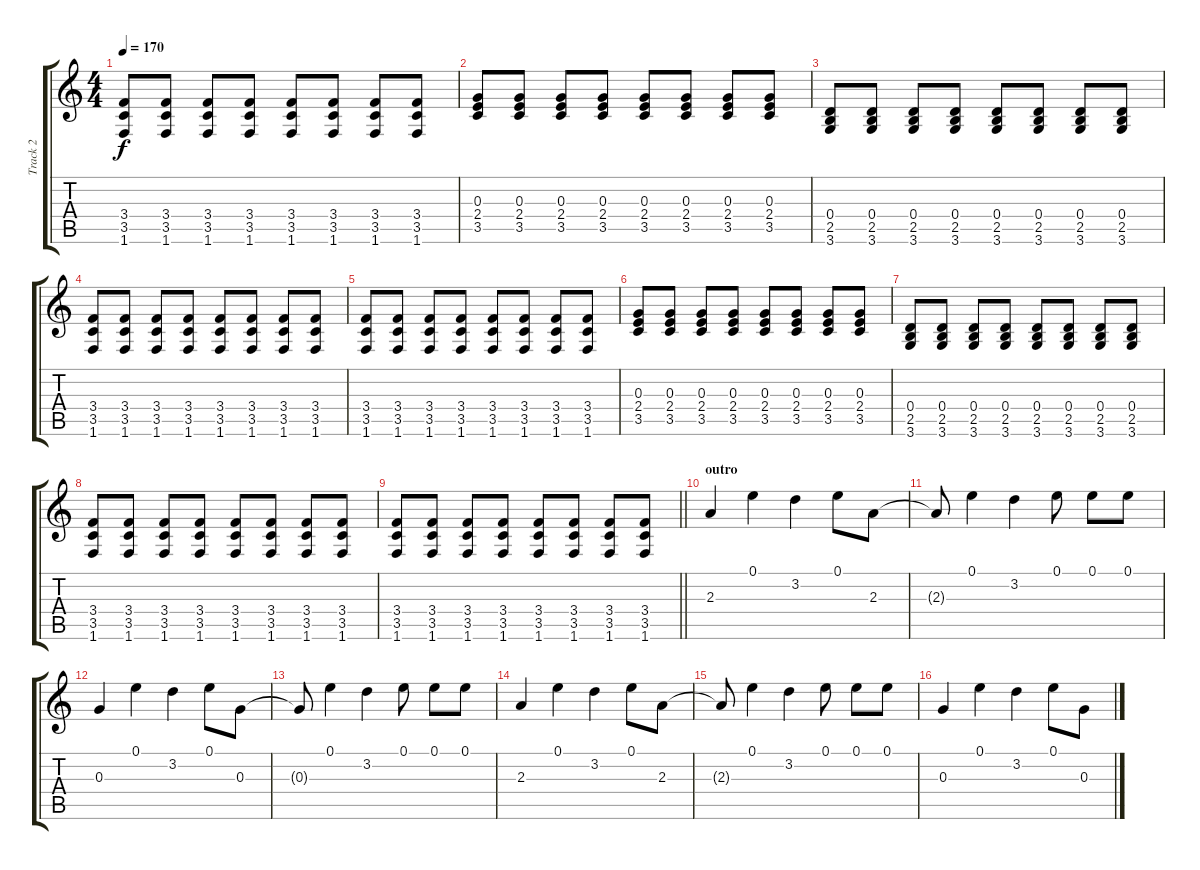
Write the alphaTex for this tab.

\track ("Track 2" "Track 2") {instrument electricguitarjazz}
\staff {score tabs}
\tuning (E4 B3 G3 D3 A2 E2) {hide}
\ts (4 4)
\tempo 170
\clef g2
\ks c
(3.4 3.5 1.6).8{dy f} (3.4 3.5 1.6).8 (3.4 3.5 1.6).8 (3.4 3.5 1.6).8 (3.4 3.5 1.6).8 (3.4 3.5 1.6).8 (3.4 3.5 1.6).8 (3.4 3.5 1.6).8 |
(0.3 2.4 3.5).8 (0.3 2.4 3.5).8 (0.3 2.4 3.5).8 (0.3 2.4 3.5).8 (0.3 2.4 3.5).8 (0.3 2.4 3.5).8 (0.3 2.4 3.5).8 (0.3 2.4 3.5).8 |
(0.4 2.5 3.6).8 (0.4 2.5 3.6).8 (0.4 2.5 3.6).8 (0.4 2.5 3.6).8 (0.4 2.5 3.6).8 (0.4 2.5 3.6).8 (0.4 2.5 3.6).8 (0.4 2.5 3.6).8 |
(3.4 3.5 1.6).8 (3.4 3.5 1.6).8 (3.4 3.5 1.6).8 (3.4 3.5 1.6).8 (3.4 3.5 1.6).8 (3.4 3.5 1.6).8 (3.4 3.5 1.6).8 (3.4 3.5 1.6).8 |
(3.4 3.5 1.6).8 (3.4 3.5 1.6).8 (3.4 3.5 1.6).8 (3.4 3.5 1.6).8 (3.4 3.5 1.6).8 (3.4 3.5 1.6).8 (3.4 3.5 1.6).8 (3.4 3.5 1.6).8 |
(0.3 2.4 3.5).8 (0.3 2.4 3.5).8 (0.3 2.4 3.5).8 (0.3 2.4 3.5).8 (0.3 2.4 3.5).8 (0.3 2.4 3.5).8 (0.3 2.4 3.5).8 (0.3 2.4 3.5).8 |
(0.4 2.5 3.6).8 (0.4 2.5 3.6).8 (0.4 2.5 3.6).8 (0.4 2.5 3.6).8 (0.4 2.5 3.6).8 (0.4 2.5 3.6).8 (0.4 2.5 3.6).8 (0.4 2.5 3.6).8 |
(3.4 3.5 1.6).8 (3.4 3.5 1.6).8 (3.4 3.5 1.6).8 (3.4 3.5 1.6).8 (3.4 3.5 1.6).8 (3.4 3.5 1.6).8 (3.4 3.5 1.6).8 (3.4 3.5 1.6).8 |
\barLineRight lightlight
(3.4 3.5 1.6).8 (3.4 3.5 1.6).8 (3.4 3.5 1.6).8 (3.4 3.5 1.6).8 (3.4 3.5 1.6).8 (3.4 3.5 1.6).8 (3.4 3.5 1.6).8 (3.4 3.5 1.6).8 |
\section ("" "outro")
2.3.4{instrument electricguitarjazz} 0.1.4 3.2.4 0.1.8 2.3.8 |
2.3{t}.8 0.1.4 3.2.4 0.1.8 0.1.8 0.1.8 |
0.3.4 0.1.4 3.2.4 0.1.8 0.3.8 |
0.3{t}.8 0.1.4 3.2.4 0.1.8 0.1.8 0.1.8 |
2.3.4 0.1.4 3.2.4 0.1.8 2.3.8 |
2.3{t}.8 0.1.4 3.2.4 0.1.8 0.1.8 0.1.8 |
0.3.4 0.1.4 3.2.4 0.1.8 0.3.8
